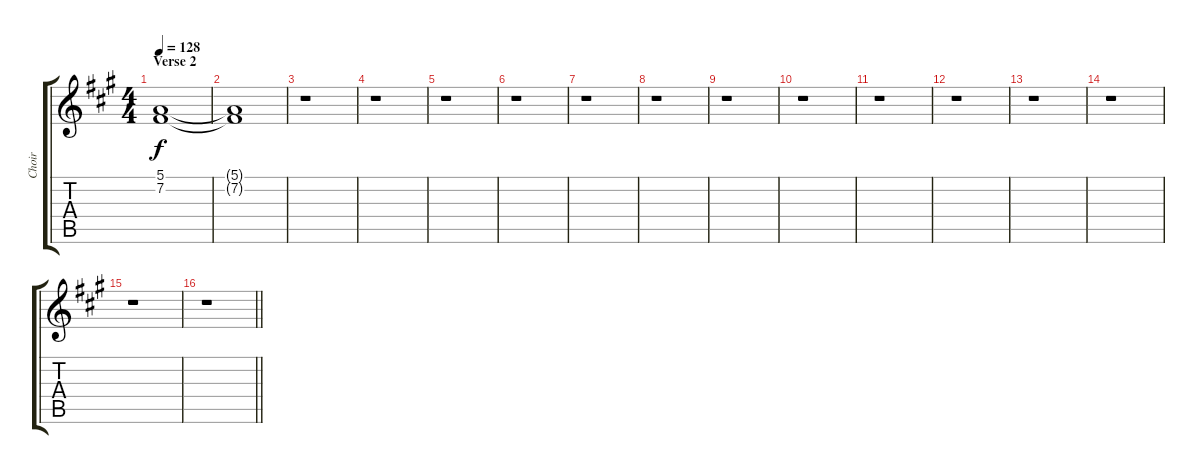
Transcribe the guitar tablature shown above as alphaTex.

\track ("Choir" "Choir") {instrument choiraahs}
\staff {score tabs}
\tuning (E4 B3 G3 D3 A2 E2) {hide}
\ts (4 4)
\section ("" "Verse 2")
\tempo 128
\clef g2
\ks f#minor
(5.1 7.2).1{dy f} |
(5.1{t} 7.2{t}).1 |
r.1 |
r.1 |
r.1 |
r.1 |
r.1 |
r.1 |
r.1 |
r.1 |
r.1 |
r.1 |
r.1 |
r.1 |
r.1 |
\barLineRight lightlight
r.1
